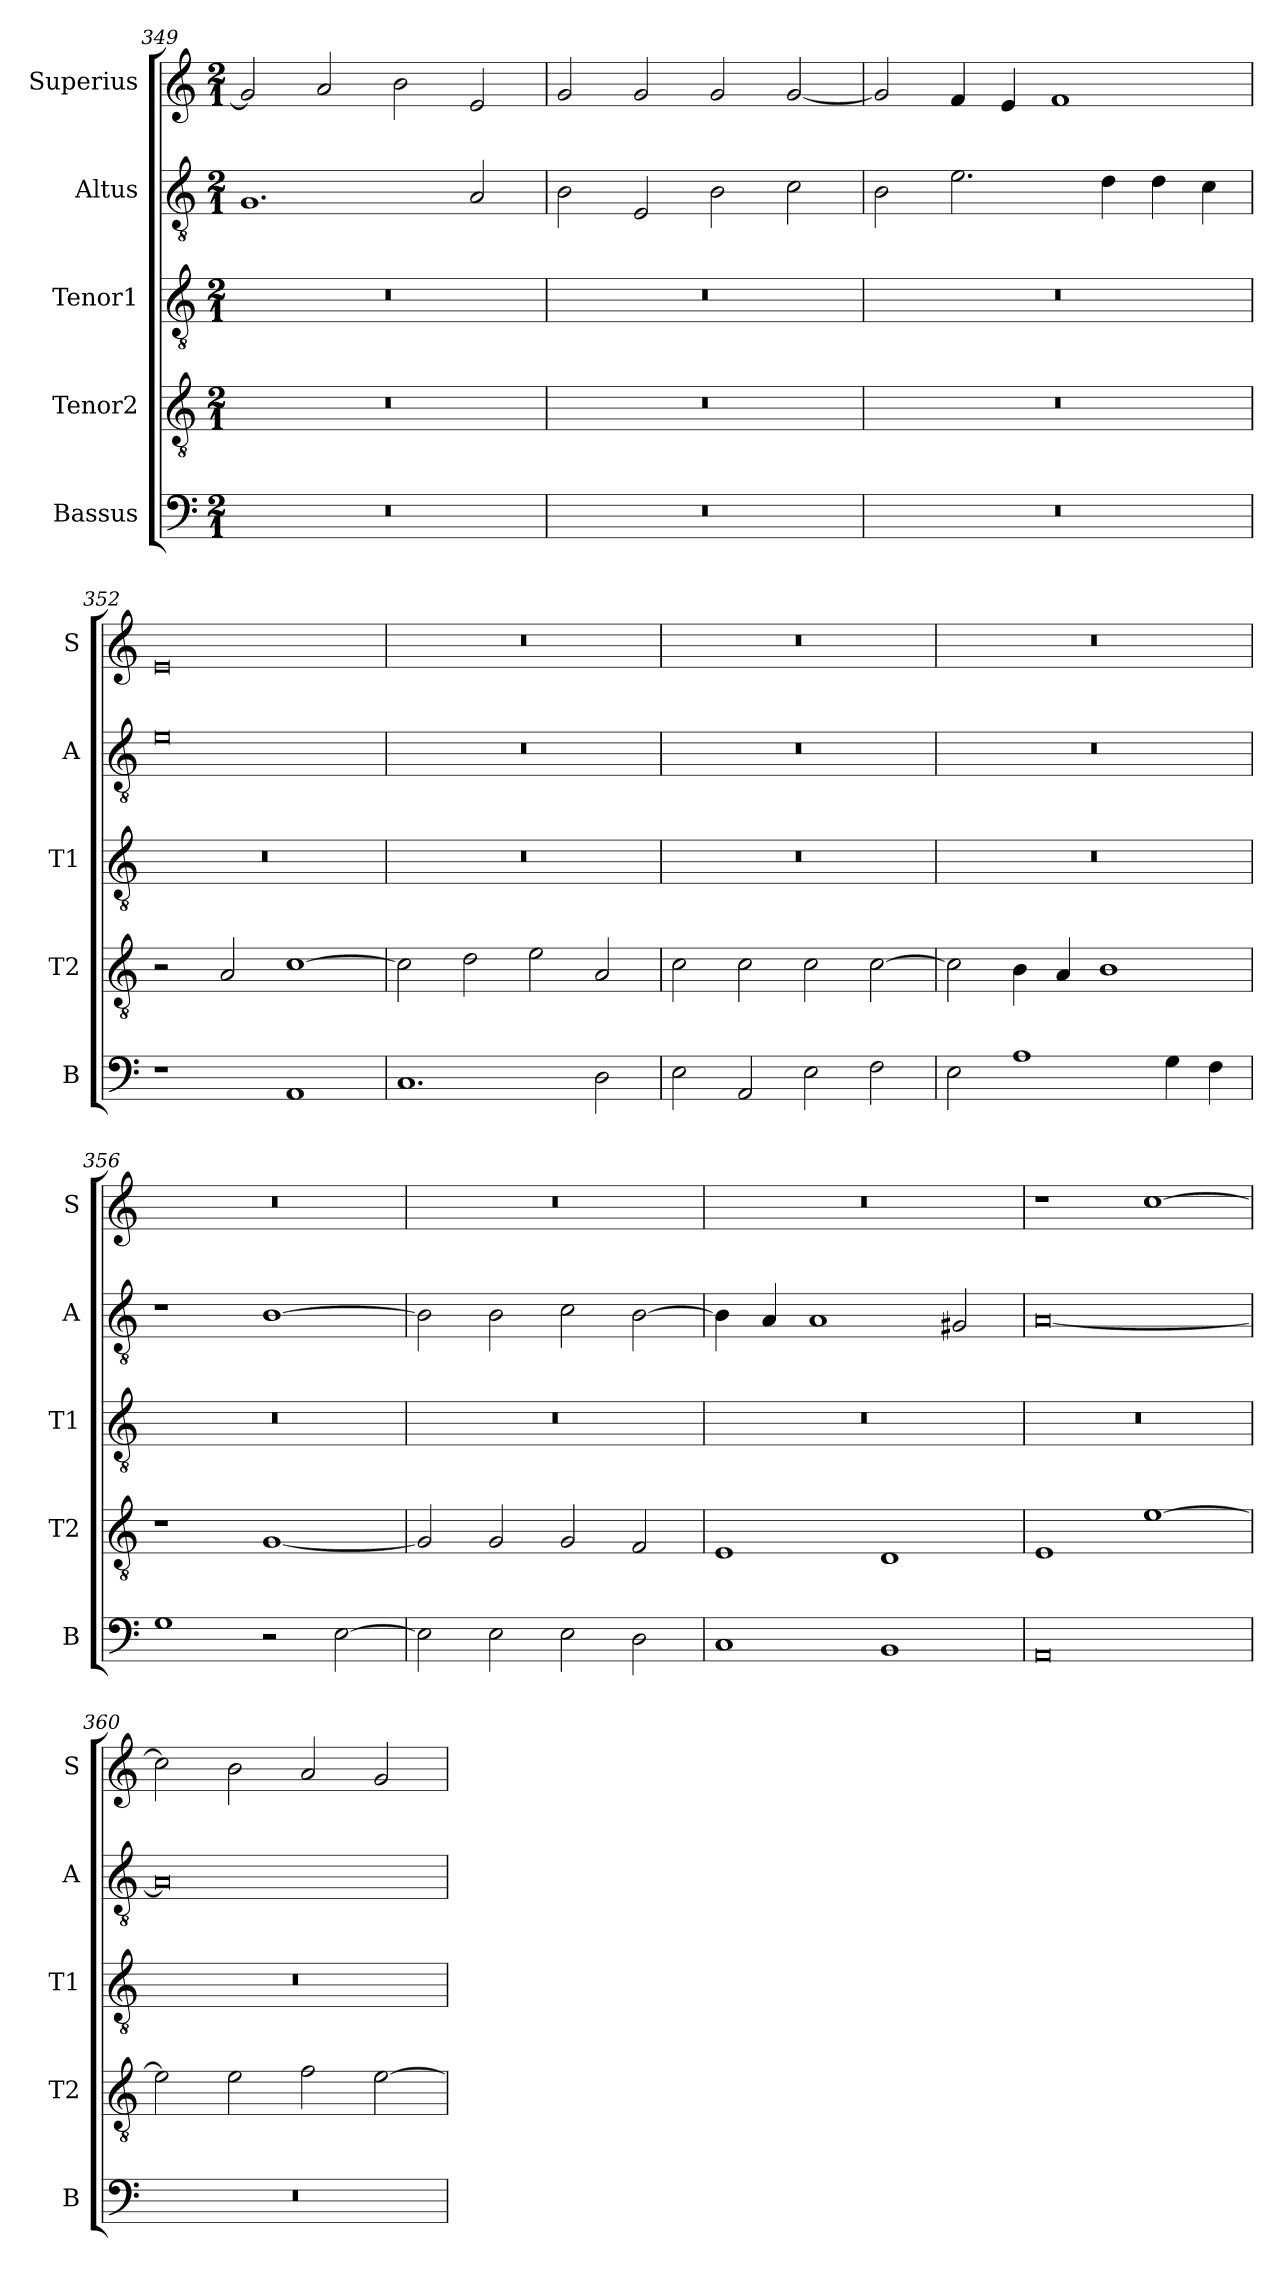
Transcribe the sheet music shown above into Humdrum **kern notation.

**kern	**kern	**kern	**kern	**kern
*part5	*part4	*part3	*part2	*part1
*staff5	*staff4	*staff3	*staff2	*staff1
*I"Bassus	*I"Tenor2	*I"Tenor1	*I"Altus	*I"Superius
*I'B	*I'T2	*I'T1	*I'A	*I'S
*clefF4	*clefGv2	*clefGv2	*clefGv2	*clefG2
*k[]	*k[]	*k[]	*k[]	*k[]
*M2/1	*M2/1	*M2/1	*M2/1	*M2/1
=349	=349	=349	=349	=349
0r	0r	0r	1.G	2g/]
.	.	.	.	2a/
.	.	.	.	2b\
.	.	.	2A/	2e/
=350	=350	=350	=350	=350
0r	0r	0r	2B\	2g/
.	.	.	2E/	2g/
.	.	.	2B\	2g/
.	.	.	2c\	[2g/
=351	=351	=351	=351	=351
0r	0r	0r	2B\	2g/]
.	.	.	2.e\	4f/
.	.	.	.	4e/
.	.	.	.	1f
.	.	.	4d\	.
.	.	.	4d\	.
.	.	.	4c\	.
=352	=352	=352	=352	=352
1r	2r	0r	0e	0e
.	2A/	.	.	.
1AA	[1c	.	.	.
=353	=353	=353	=353	=353
1.C	2c\]	0r	0r	0r
.	2d\	.	.	.
.	2e\	.	.	.
2D\	2A/	.	.	.
=354	=354	=354	=354	=354
2E\	2c\	0r	0r	0r
2AA/	2c\	.	.	.
2E\	2c\	.	.	.
2F\	[2c\	.	.	.
=355	=355	=355	=355	=355
2E\	2c\]	0r	0r	0r
1A	4B\	.	.	.
.	4A/	.	.	.
.	1B	.	.	.
4G\	.	.	.	.
4F\	.	.	.	.
=356	=356	=356	=356	=356
1G	1r	0r	1r	0r
2r	[1G	.	[1B	.
[2E\	.	.	.	.
=357	=357	=357	=357	=357
2E\]	2G/]	0r	2B\]	0r
2E\	2G/	.	2B\	.
2E\	2G/	.	2c\	.
2D\	2F/	.	[2B\	.
=358	=358	=358	=358	=358
1C	1E	0r	4B\]	0r
.	.	.	4A/	.
.	.	.	1A	.
1BB	1D	.	.	.
.	.	.	2G#X/	.
=359	=359	=359	=359	=359
0AA	1E	0r	[0A	1r
.	[1e	.	.	[1cc
=360	=360	=360	=360	=360
0r	2e\]	0r	0A]	2cc\]
.	2e\	.	.	2b\
.	2f\	.	.	2a/
.	[2e\	.	.	2g/
=	=	=	=	=
*-	*-	*-	*-	*-
